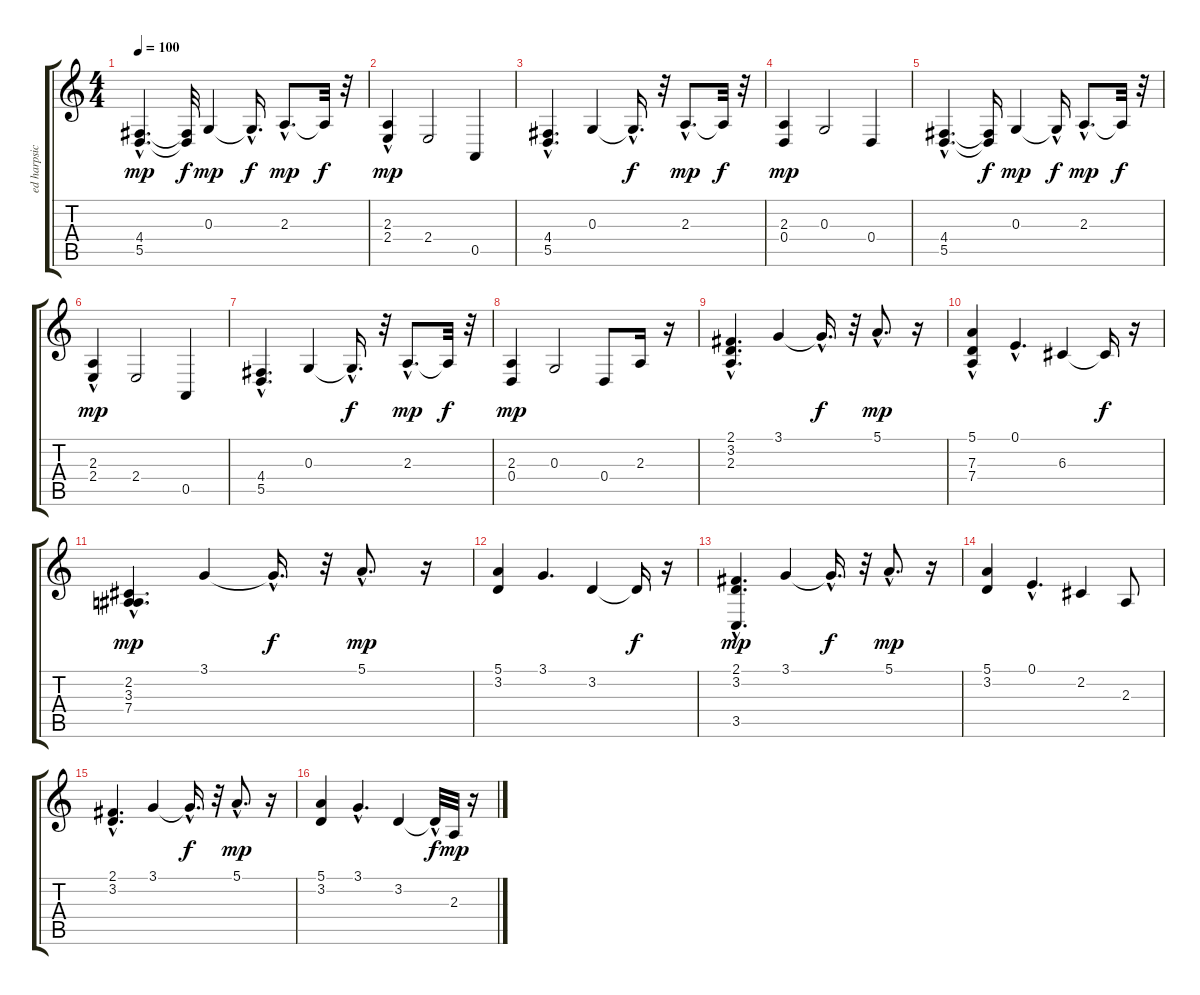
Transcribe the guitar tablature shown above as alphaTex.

\track ("ed harpsichord" "ed harpsic") {instrument harpsichord}
\staff {score tabs}
\tuning (E4 B3 G3 D3 A2 E2) {hide}
\ts (4 4)
\tempo 100
\clef g2
\ks c
(4.4{hac} 5.5{hac}).4{d dy mp instrument harpsichord} (4.4{t} 5.5{t}).32{dy f} 0.3.4{dy mp} 0.3{hac t}.16{d dy f} 2.3{hac}.8{d dy mp} 2.3{t}.32{dy f} r.32 |
(2.3 2.4{hac}).4{dy mp} 2.4.2 0.5.4 |
(4.4{hac} 5.5{hac}).4{d} 0.3.4 0.3{hac t}.16{d dy f} r.32 2.3{hac}.8{d dy mp} 2.3{t}.32{dy f} r.32 |
(2.3 0.4).4{dy mp} 0.3.2 0.4.4 |
(4.4{hac} 5.5{hac}).4{d} (4.4{t} 5.5{t}).16{dy f} 0.3.4{dy mp} 0.3{hac t}.16{dy f} 2.3{hac}.8{d dy mp} 2.3{t}.32{dy f} r.32 |
(2.3 2.4{hac}).4{dy mp} 2.4.2 0.5.4 |
(4.4{hac} 5.5{hac}).4{d} 0.3.4 0.3{hac t}.16{d dy f} r.32 2.3{hac}.8{d dy mp} 2.3{t}.32{dy f} r.32 |
(2.3 0.4).4{dy mp} 0.3.2 0.4.8 2.3.16 r.16 |
(2.1{hac} 3.2{hac} 2.3{hac}).4{d} 3.1.4 3.1{hac t}.16{d dy f} r.32 5.1{hac}.8{d dy mp} r.16 |
(5.1 7.3 7.4{hac}).4 0.1{hac}.4{d} 6.3.4 6.3{t}.16{dy f} r.16 |
(2.2{hac} 3.3{hac} 7.4).4{d dy mp} 3.1.4 3.1{hac t}.16{d dy f} r.32 5.1{hac}.8{d dy mp} r.16 |
(5.1 3.2).4 3.1.4{d} 3.2.4 3.2{t}.16{dy f} r.16 |
(2.1{hac} 3.2{hac} 3.5).4{d dy mp} 3.1.4 3.1{hac t}.16{d dy f} r.32 5.1{hac}.8{d dy mp} r.16 |
(5.1 3.2).4 0.1{hac}.4{d} 2.2.4 2.3.8 |
(2.1{hac} 3.2{hac}).4{d} 3.1.4 3.1{hac t}.16{d dy f} r.32 5.1{hac}.8{d dy mp} r.16 |
(5.1 3.2).4 3.1{hac}.4{d} 3.2.4 3.2{hac t}.32{dy f} 2.3.32{dy mp} r.16
